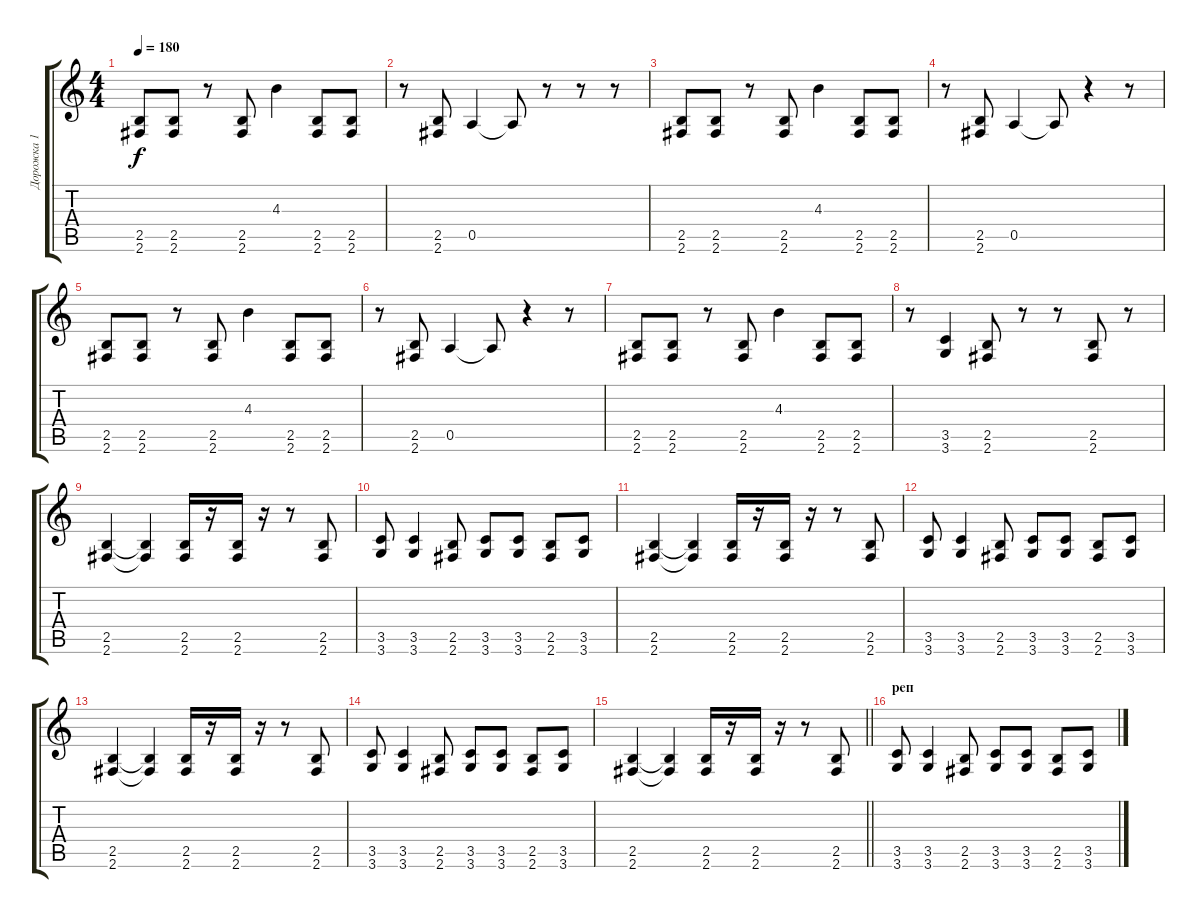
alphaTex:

\track ("Дорожка 1" "Дорожка 1") {instrument distortionguitar}
\staff {score tabs}
\tuning (E4 B3 G3 D3 A2 E2) {hide}
\ts (4 4)
\tempo 180
\clef g2
\ks c
(2.5 2.6).8{dy f} (2.5 2.6).8 r.8 (2.5 2.6).8 4.3.4 (2.5 2.6).8 (2.5 2.6).8 |
r.8 (2.5 2.6).8 0.5.4 0.5{t}.8 r.8 r.8 r.8 |
(2.5 2.6).8 (2.5 2.6).8 r.8 (2.5 2.6).8 4.3.4 (2.5 2.6).8 (2.5 2.6).8 |
r.8 (2.5 2.6).8 0.5.4 0.5{t}.8 r.4 r.8 |
(2.5 2.6).8 (2.5 2.6).8 r.8 (2.5 2.6).8 4.3.4 (2.5 2.6).8 (2.5 2.6).8 |
r.8 (2.5 2.6).8 0.5.4 0.5{t}.8 r.4 r.8 |
(2.5 2.6).8 (2.5 2.6).8 r.8 (2.5 2.6).8 4.3.4 (2.5 2.6).8 (2.5 2.6).8 |
r.8 (3.5 3.6).4 (2.5 2.6).8 r.8 r.8 (2.5 2.6).8 r.8 |
(2.5 2.6).4 (2.5{t} 2.6{t}).4 (2.5 2.6).16 r.16 (2.5 2.6).16 r.16 r.8 (2.5 2.6).8 |
(3.5 3.6).8 (3.5 3.6).4 (2.5 2.6).8 (3.5 3.6).8 (3.5 3.6).8 (2.5 2.6).8 (3.5 3.6).8 |
(2.5 2.6).4 (2.5{t} 2.6{t}).4 (2.5 2.6).16 r.16 (2.5 2.6).16 r.16 r.8 (2.5 2.6).8 |
(3.5 3.6).8 (3.5 3.6).4 (2.5 2.6).8 (3.5 3.6).8 (3.5 3.6).8 (2.5 2.6).8 (3.5 3.6).8 |
(2.5 2.6).4 (2.5{t} 2.6{t}).4 (2.5 2.6).16 r.16 (2.5 2.6).16 r.16 r.8 (2.5 2.6).8 |
(3.5 3.6).8 (3.5 3.6).4 (2.5 2.6).8 (3.5 3.6).8 (3.5 3.6).8 (2.5 2.6).8 (3.5 3.6).8 |
\barLineRight lightlight
(2.5 2.6).4 (2.5{t} 2.6{t}).4 (2.5 2.6).16 r.16 (2.5 2.6).16 r.16 r.8 (2.5 2.6).8 |
\section ("" "реп")
(3.5 3.6).8 (3.5 3.6).4 (2.5 2.6).8 (3.5 3.6).8 (3.5 3.6).8 (2.5 2.6).8 (3.5 3.6).8
